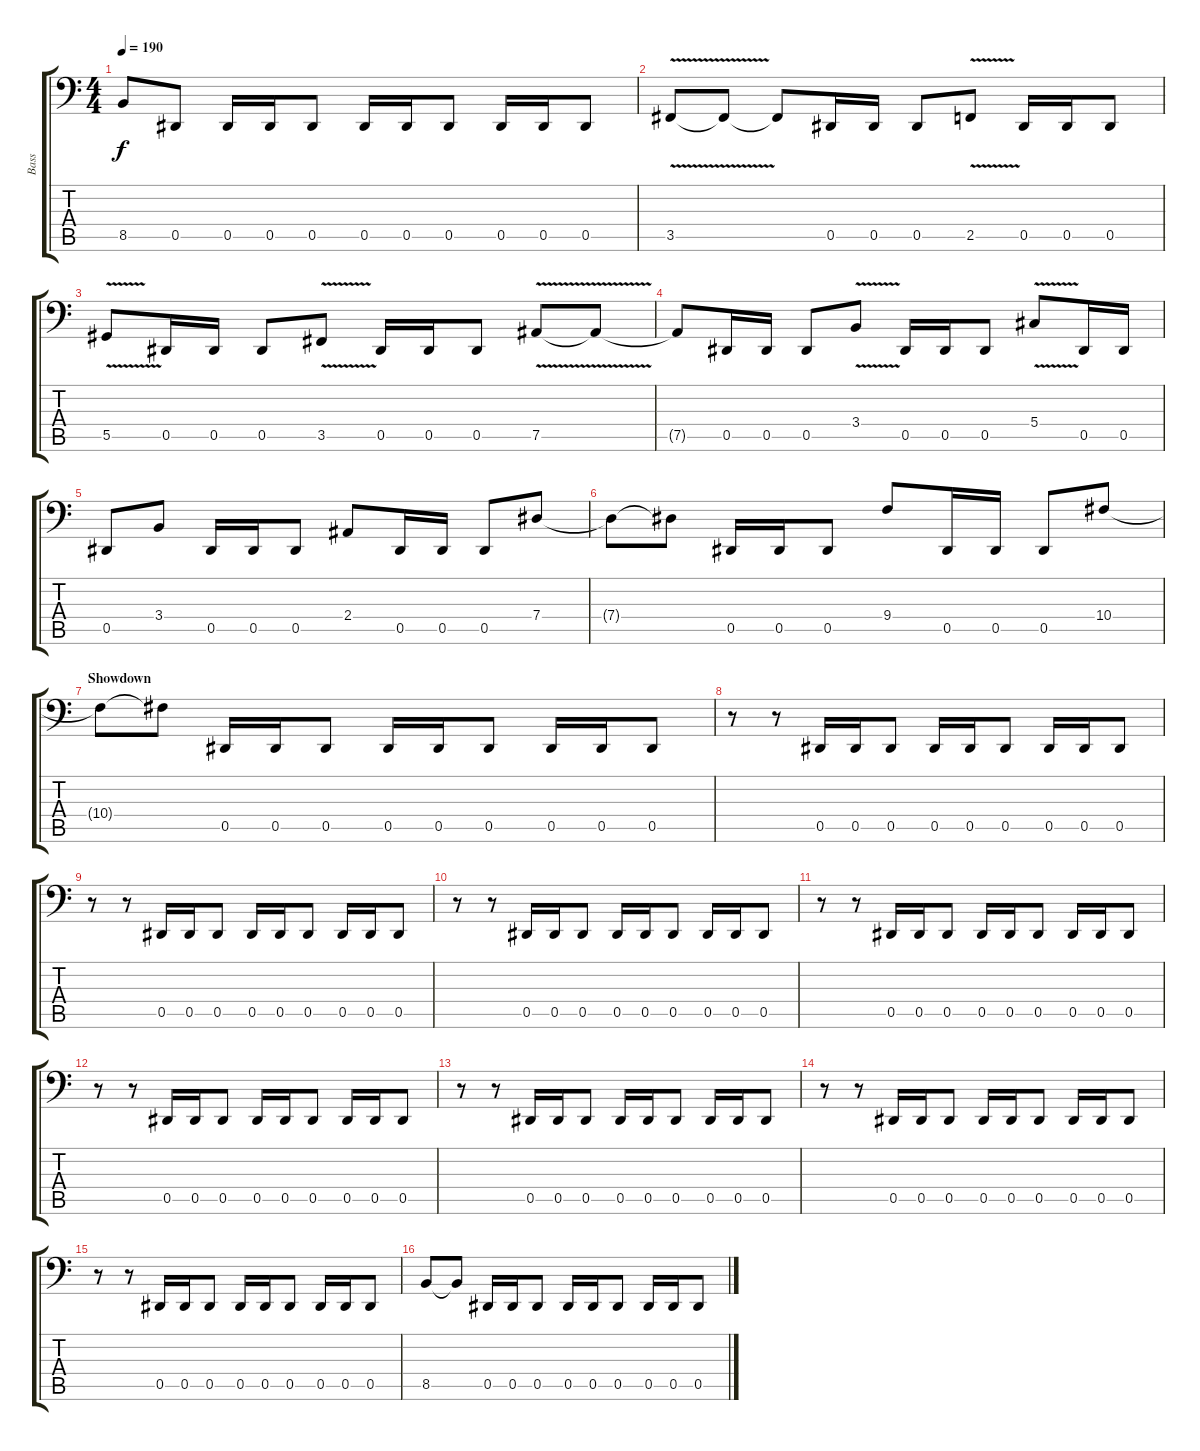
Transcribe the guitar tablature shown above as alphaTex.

\track ("Bass" "Bass") {instrument electricbassfinger}
\staff {score tabs}
\tuning (B2 Gb2 Db2 Ab1 Eb1 Bb0) {hide}
\ts (4 4)
\tempo 190
\clef f4
\ks c
8.5.8{dy f} 0.5.8 0.5.16 0.5.16 0.5.8 0.5.16 0.5.16 0.5.8 0.5.16 0.5.16 0.5.8 |
3.5{v}.8 3.5{t}.8 3.5{t}.8 0.5.16 0.5.16 0.5.8 2.5{v}.8 0.5.16 0.5.16 0.5.8 |
5.5{v}.8 0.5.16 0.5.16 0.5.8 3.5{v}.8 0.5.16 0.5.16 0.5.8 7.5{v}.8 7.5{t}.8 |
7.5{t}.8 0.5.16 0.5.16 0.5.8 3.4{v}.8 0.5.16 0.5.16 0.5.8 5.4{v}.8 0.5.16 0.5.16 |
0.5.8 3.4.8 0.5.16 0.5.16 0.5.8 2.4.8 0.5.16 0.5.16 0.5.8 7.4.8 |
7.4{t}.8 7.4{t}.8 0.5.16 0.5.16 0.5.8 9.4.8 0.5.16 0.5.16 0.5.8 10.4.8 |
\section ("" "Showdown")
10.4{t}.8 10.4{t}.8 0.5.16 0.5.16 0.5.8 0.5.16 0.5.16 0.5.8 0.5.16 0.5.16 0.5.8 |
r.8 r.8 0.5.16 0.5.16 0.5.8 0.5.16 0.5.16 0.5.8 0.5.16 0.5.16 0.5.8 |
r.8 r.8 0.5.16 0.5.16 0.5.8 0.5.16 0.5.16 0.5.8 0.5.16 0.5.16 0.5.8 |
r.8 r.8 0.5.16 0.5.16 0.5.8 0.5.16 0.5.16 0.5.8 0.5.16 0.5.16 0.5.8 |
r.8 r.8 0.5.16 0.5.16 0.5.8 0.5.16 0.5.16 0.5.8 0.5.16 0.5.16 0.5.8 |
r.8 r.8 0.5.16 0.5.16 0.5.8 0.5.16 0.5.16 0.5.8 0.5.16 0.5.16 0.5.8 |
r.8 r.8 0.5.16 0.5.16 0.5.8 0.5.16 0.5.16 0.5.8 0.5.16 0.5.16 0.5.8 |
r.8 r.8 0.5.16 0.5.16 0.5.8 0.5.16 0.5.16 0.5.8 0.5.16 0.5.16 0.5.8 |
r.8 r.8 0.5.16 0.5.16 0.5.8 0.5.16 0.5.16 0.5.8 0.5.16 0.5.16 0.5.8 |
8.5.8 8.5{t}.8 0.5.16 0.5.16 0.5.8 0.5.16 0.5.16 0.5.8 0.5.16 0.5.16 0.5.8
